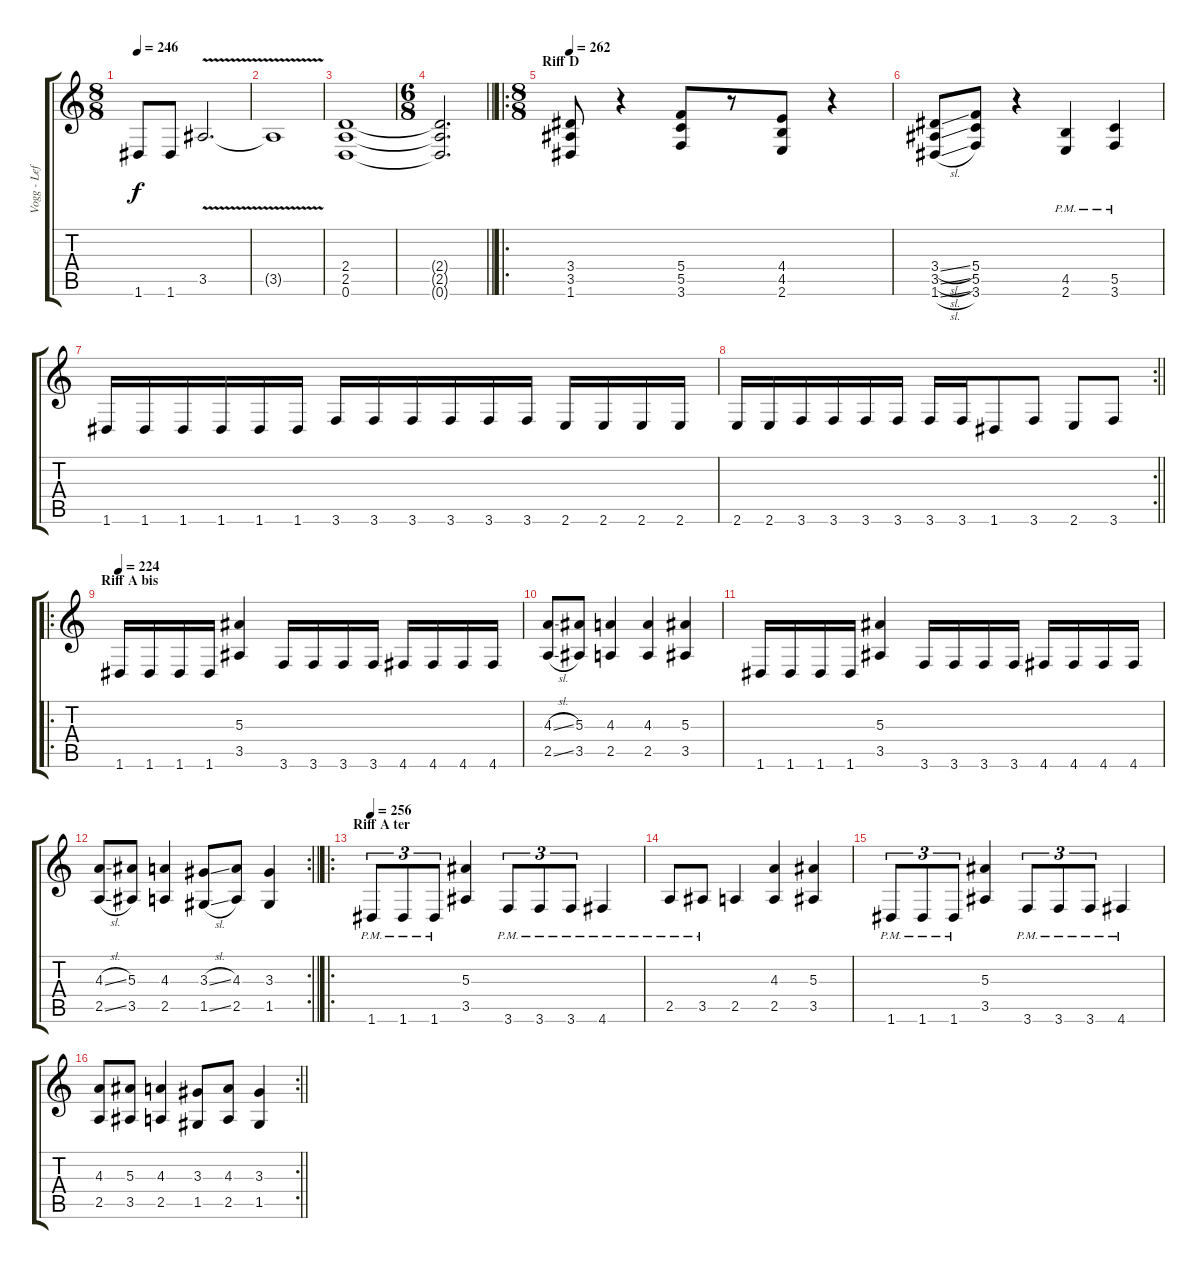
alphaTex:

\track ("Vogg - Left" "Vogg - Lef") {instrument distortionguitar}
\staff {score tabs}
\tuning (D4 A3 F3 C3 G2 D2) {hide}
\ts (8 8)
\tempo 246
\clef g2
\ks c
1.6.8{dy f} 1.6.8 3.5{v}.2{d} |
3.5{t}.1 |
(2.4 2.5 0.6).1 |
\ts (6 8)
\barLineRight lightlight
(2.4{t} 2.5{t} 0.6{t}).2{d} |
\ro
\ts (8 8)
\section ("" "Riff D")
\tempo 262
(3.4 3.5 1.6).8 r.4 (5.4 5.5 3.6).8 r.8 (4.4 4.5 2.6).8 r.4 |
(3.4{sl} 3.5{sl} 1.6{sl}).8 (5.4 5.5 3.6).8 r.4 (4.5{pm} 2.6{pm}).4 (5.5{pm} 3.6{pm}).4 |
1.6.16 1.6.16 1.6.16 1.6.16 1.6.16 1.6.16 3.6.16 3.6.16 3.6.16 3.6.16 3.6.16 3.6.16 2.6.16 2.6.16 2.6.16 2.6.16 |
\rc 2
\barLineRight lightlight
2.6.16 2.6.16 3.6.16 3.6.16 3.6.16 3.6.16 3.6.16 3.6.16 1.6.8 3.6.8 2.6.8 3.6.8 |
\ro
\section ("" "Riff A bis")
\tempo 224
1.6.16 1.6.16 1.6.16 1.6.16 (5.3 3.5).4 3.6.16 3.6.16 3.6.16 3.6.16 4.6.16 4.6.16 4.6.16 4.6.16 |
(4.3{sl} 2.5{sl}).8 (5.3 3.5).8 (4.3 2.5).4 (4.3 2.5).4 (5.3 3.5).4 |
1.6.16 1.6.16 1.6.16 1.6.16 (5.3 3.5).4 3.6.16 3.6.16 3.6.16 3.6.16 4.6.16 4.6.16 4.6.16 4.6.16 |
\rc 2
\barLineRight lightlight
(4.3{sl} 2.5{sl}).8 (5.3 3.5).8 (4.3 2.5).4 (3.3{sl} 1.5{sl}).8 (4.3 2.5).8 (3.3 1.5).4 |
\ro
\section ("" "Riff A ter")
\tempo 256
1.6{pm}.8{tu (3 2)} 1.6{pm}.8{tu (3 2)} 1.6{pm}.8{tu (3 2)} (5.3 3.5).4 3.6{pm}.8{tu (3 2)} 3.6{pm}.8{tu (3 2)} 3.6{pm}.8{tu (3 2)} 4.6{pm}.4 |
2.5{pm}.8 3.5{pm}.8 2.5.4 (4.3 2.5).4 (5.3 3.5).4 |
1.6{pm}.8{tu (3 2)} 1.6{pm}.8{tu (3 2)} 1.6{pm}.8{tu (3 2)} (5.3 3.5).4 3.6{pm}.8{tu (3 2)} 3.6{pm}.8{tu (3 2)} 3.6{pm}.8{tu (3 2)} 4.6{pm}.4 |
\rc 2
\barLineRight lightlight
(4.3 2.5).8 (5.3 3.5).8 (4.3 2.5).4 (3.3 1.5).8 (4.3 2.5).8 (3.3 1.5).4
